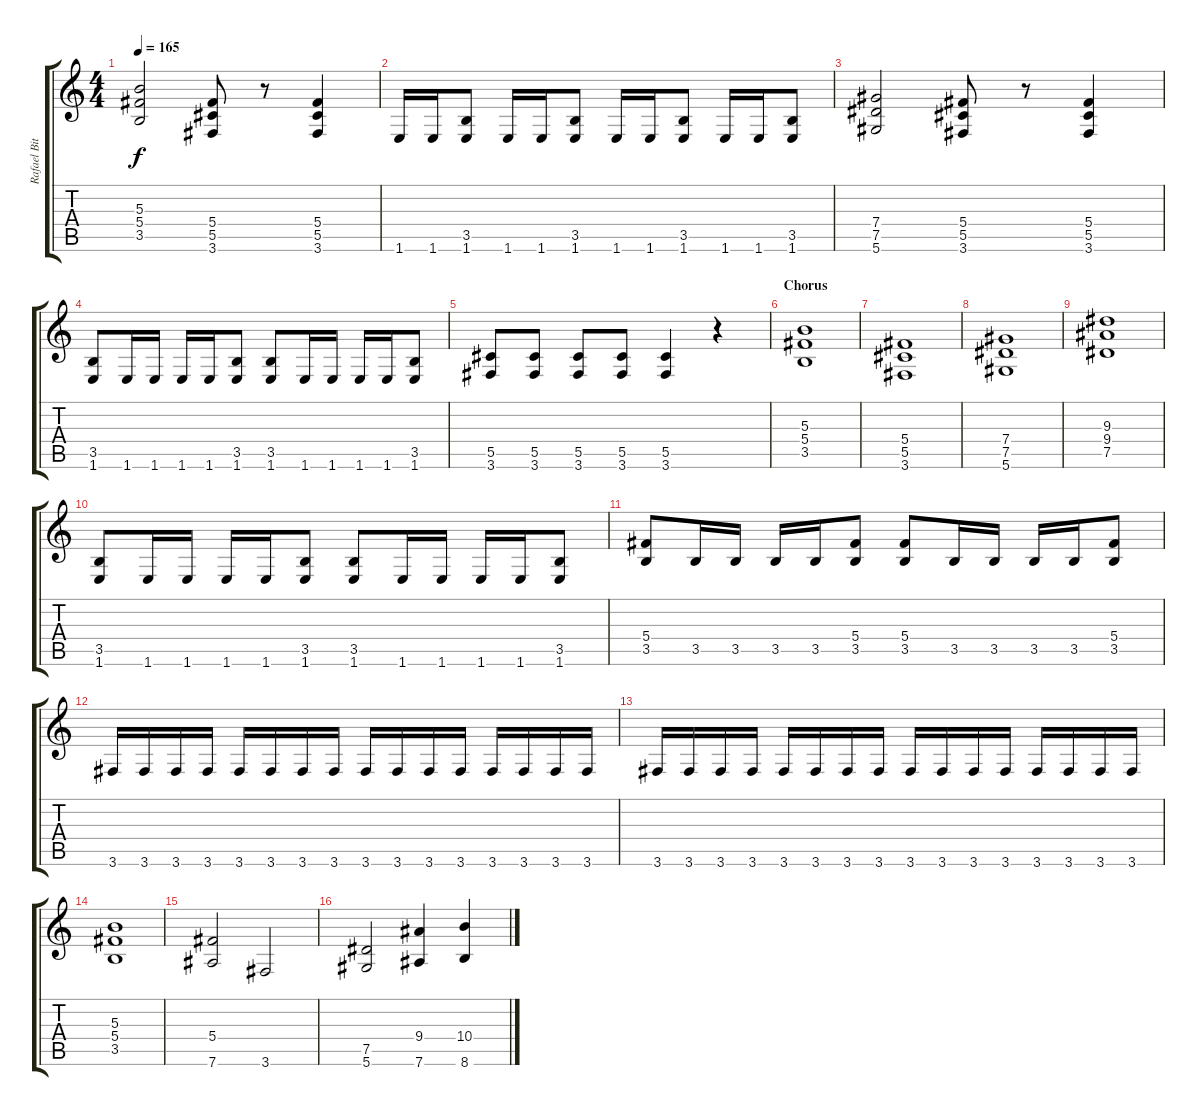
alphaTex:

\track ("Rafael Bittencourt" "Rafael Bit") {instrument distortionguitar}
\staff {score tabs}
\tuning (Eb4 Bb3 Gb3 Db3 Ab2 Eb2) {hide}
\ts (4 4)
\tempo 165
\clef g2
\ks c
(5.3 5.4 3.5).2{dy f} (5.4 5.5 3.6).8 r.8 (5.4 5.5 3.6).4 |
1.6.16 1.6.16 (3.5 1.6).8 1.6.16 1.6.16 (3.5 1.6).8 1.6.16 1.6.16 (3.5 1.6).8 1.6.16 1.6.16 (3.5 1.6).8 |
(7.4 7.5 5.6).2 (5.4 5.5 3.6).8 r.8 (5.4 5.5 3.6).4 |
(3.5 1.6).8 1.6.16 1.6.16 1.6.16 1.6.16 (3.5 1.6).8 (3.5 1.6).8 1.6.16 1.6.16 1.6.16 1.6.16 (3.5 1.6).8 |
(5.5 3.6).8 (5.5 3.6).8 (5.5 3.6).8 (5.5 3.6).8 (5.5 3.6).4 r.4 |
\section ("" "Chorus")
(5.3 5.4 3.5).1 |
(5.4 5.5 3.6).1 |
(7.4 7.5 5.6).1 |
(9.3 9.4 7.5).1 |
(3.5 1.6).8 1.6.16 1.6.16 1.6.16 1.6.16 (3.5 1.6).8 (3.5 1.6).8 1.6.16 1.6.16 1.6.16 1.6.16 (3.5 1.6).8 |
(5.4 3.5).8 3.5.16 3.5.16 3.5.16 3.5.16 (5.4 3.5).8 (5.4 3.5).8 3.5.16 3.5.16 3.5.16 3.5.16 (5.4 3.5).8 |
3.6.16 3.6.16 3.6.16 3.6.16 3.6.16 3.6.16 3.6.16 3.6.16 3.6.16 3.6.16 3.6.16 3.6.16 3.6.16 3.6.16 3.6.16 3.6.16 |
3.6.16 3.6.16 3.6.16 3.6.16 3.6.16 3.6.16 3.6.16 3.6.16 3.6.16 3.6.16 3.6.16 3.6.16 3.6.16 3.6.16 3.6.16 3.6.16 |
(5.3 5.4 3.5).1 |
(5.4 7.6).2 3.6.2 |
(7.5 5.6).2 (9.4 7.6).4 (10.4 8.6).4
